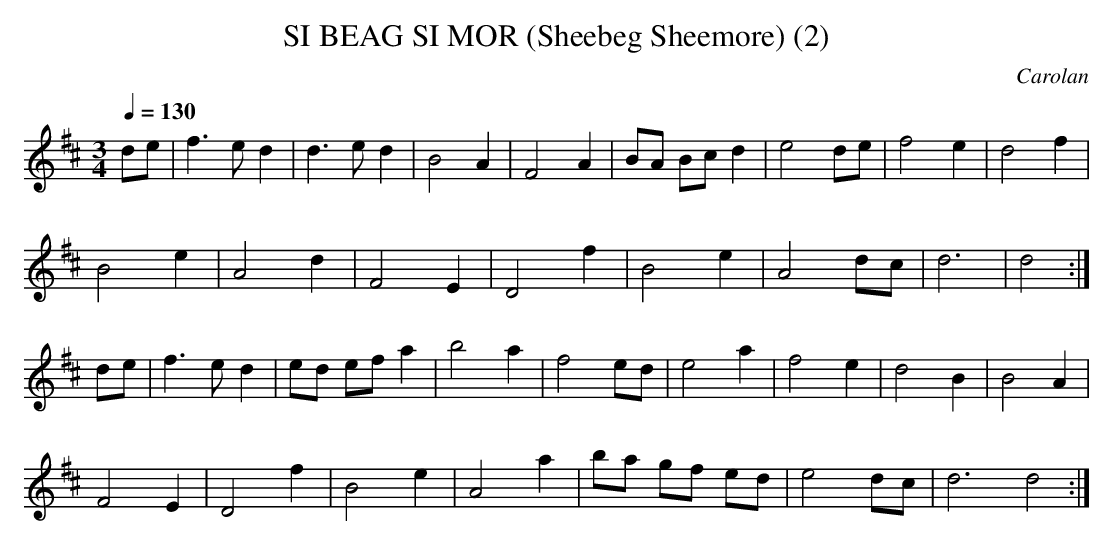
X:1
T:SI BEAG SI MOR (Sheebeg Sheemore) (2)
C:Carolan
M:3/4
L:1/8
Q:1/4=130
K:D
de|f3e d2|d3e d2|B4 A2|F4 A2|\
BA Bc d2|e4 de|f4 e2|d4 f2|
B4 e2|A4 d2|F4 E2|D4 f2|\
B4 e2|A4 dc|d6|d4 :|
de|f3e d2|ed ef a2|b4 a2|f4 ed|\
e4 a2|f4 e2|d4 B2|B4 A2|
F4 E2|D4 f2|B4 e2|A4 a2|\
ba gf ed|e4 dc|d6 d4 :|
